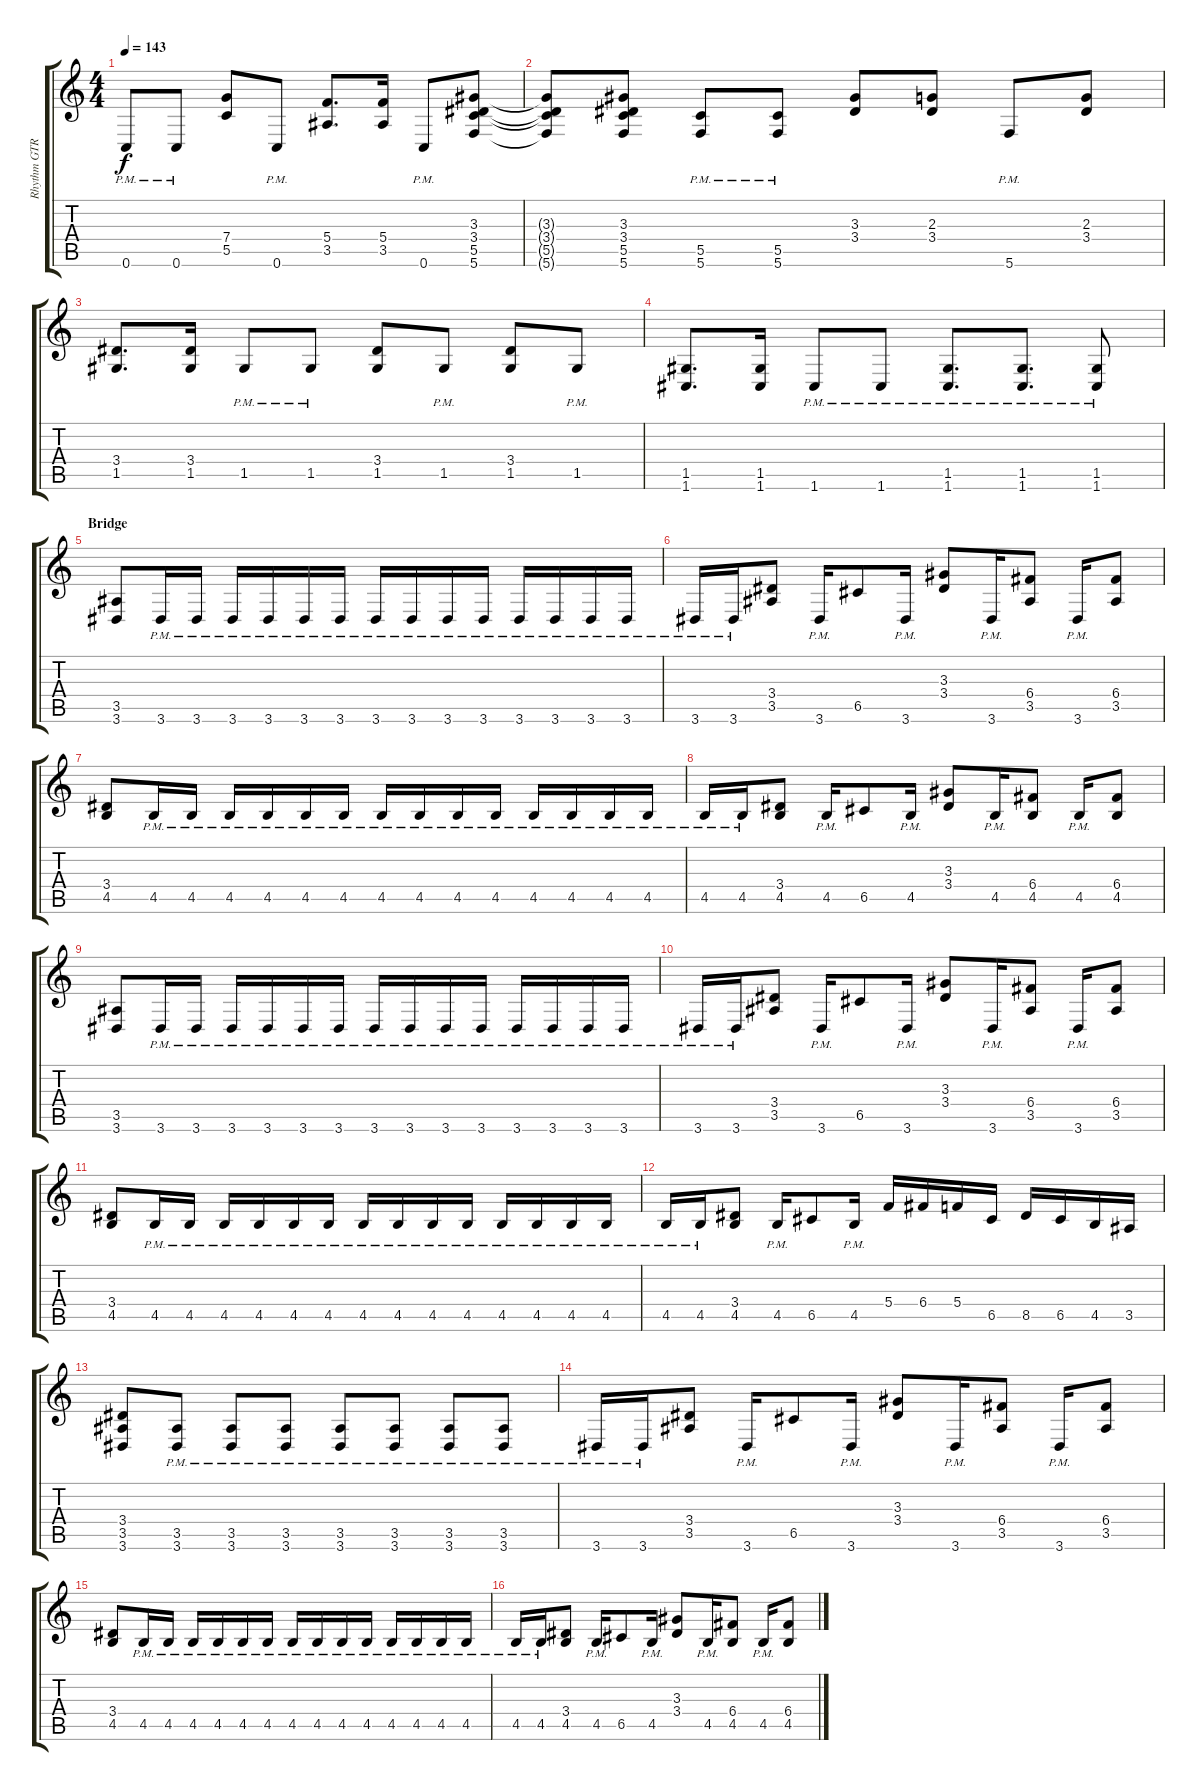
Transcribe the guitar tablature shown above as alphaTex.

\track ("Rhythm GTR 1" "Rhythm GTR") {instrument overdrivenguitar}
\staff {score tabs}
\tuning (D4 A3 F3 C3 G2 C2) {hide}
\ts (4 4)
\tempo 143
\clef g2
\ks aminor
0.6{pm}.8{dy f} 0.6{pm}.8 (7.4 5.5).8 0.6{pm}.8 (5.4 3.5).8{d} (5.4 3.5).16 0.6{pm}.8 (3.3 3.4 5.5 5.6).8 |
(3.3{t} 3.4{t} 5.5{t} 5.6{t}).8 (3.3 3.4 5.5 5.6).8 (5.5{pm} 5.6{pm}).8 (5.5{pm} 5.6{pm}).8 (3.3 3.4).8 (2.3 3.4).8 5.6{pm}.8 (2.3 3.4).8 |
(3.4 1.5).8{d} (3.4 1.5).16 1.5{pm}.8 1.5{pm}.8 (3.4 1.5).8 1.5{pm}.8 (3.4 1.5).8 1.5{pm}.8 |
(1.5 1.6).8{d} (1.5 1.6).16 1.6{pm}.8 1.6{pm}.8 (1.5{pm} 1.6{pm}).8{d} (1.5{pm} 1.6{pm}).8{d} (1.5{pm} 1.6{pm}).8 |
\section ("" "Bridge")
(3.5 3.6).8 3.6{pm}.16 3.6{pm}.16 3.6{pm}.16 3.6{pm}.16 3.6{pm}.16 3.6{pm}.16 3.6{pm}.16 3.6{pm}.16 3.6{pm}.16 3.6{pm}.16 3.6{pm}.16 3.6{pm}.16 3.6{pm}.16 3.6{pm}.16 |
3.6{pm}.16 3.6{pm}.16 (3.4 3.5).8 3.6{pm}.16 6.5.8 3.6{pm}.16 (3.3 3.4).8 3.6{pm}.16 (6.4 3.5).8 3.6{pm}.16 (6.4 3.5).8 |
(3.4 4.5).8 4.5{pm}.16 4.5{pm}.16 4.5{pm}.16 4.5{pm}.16 4.5{pm}.16 4.5{pm}.16 4.5{pm}.16 4.5{pm}.16 4.5{pm}.16 4.5{pm}.16 4.5{pm}.16 4.5{pm}.16 4.5{pm}.16 4.5{pm}.16 |
4.5{pm}.16 4.5{pm}.16 (3.4 4.5).8 4.5{pm}.16 6.5.8 4.5{pm}.16 (3.3 3.4).8 4.5{pm}.16 (6.4 4.5).8 4.5{pm}.16 (6.4 4.5).8 |
(3.5 3.6).8 3.6{pm}.16 3.6{pm}.16 3.6{pm}.16 3.6{pm}.16 3.6{pm}.16 3.6{pm}.16 3.6{pm}.16 3.6{pm}.16 3.6{pm}.16 3.6{pm}.16 3.6{pm}.16 3.6{pm}.16 3.6{pm}.16 3.6{pm}.16 |
3.6{pm}.16 3.6{pm}.16 (3.4 3.5).8 3.6{pm}.16 6.5.8 3.6{pm}.16 (3.3 3.4).8 3.6{pm}.16 (6.4 3.5).8 3.6{pm}.16 (6.4 3.5).8 |
(3.4 4.5).8 4.5{pm}.16 4.5{pm}.16 4.5{pm}.16 4.5{pm}.16 4.5{pm}.16 4.5{pm}.16 4.5{pm}.16 4.5{pm}.16 4.5{pm}.16 4.5{pm}.16 4.5{pm}.16 4.5{pm}.16 4.5{pm}.16 4.5{pm}.16 |
4.5{pm}.16 4.5{pm}.16 (3.4 4.5).8 4.5{pm}.16 6.5.8 4.5{pm}.16 5.4.16 6.4.16 5.4.16 6.5.16 8.5.16 6.5.16 4.5.16 3.5.16 |
(3.4 3.5 3.6).8 (3.5{pm} 3.6{pm}).8 (3.5{pm} 3.6{pm}).8 (3.5{pm} 3.6{pm}).8 (3.5{pm} 3.6{pm}).8 (3.5{pm} 3.6{pm}).8 (3.5{pm} 3.6{pm}).8 (3.5{pm} 3.6{pm}).8 |
3.6{pm}.16 3.6{pm}.16 (3.4 3.5).8 3.6{pm}.16 6.5.8 3.6{pm}.16 (3.3 3.4).8 3.6{pm}.16 (6.4 3.5).8 3.6{pm}.16 (6.4 3.5).8 |
(3.4 4.5).8 4.5{pm}.16 4.5{pm}.16 4.5{pm}.16 4.5{pm}.16 4.5{pm}.16 4.5{pm}.16 4.5{pm}.16 4.5{pm}.16 4.5{pm}.16 4.5{pm}.16 4.5{pm}.16 4.5{pm}.16 4.5{pm}.16 4.5{pm}.16 |
4.5{pm}.16 4.5{pm}.16 (3.4 4.5).8 4.5{pm}.16 6.5.8 4.5{pm}.16 (3.3 3.4).8 4.5{pm}.16 (6.4 4.5).8 4.5{pm}.16 (6.4 4.5).8
